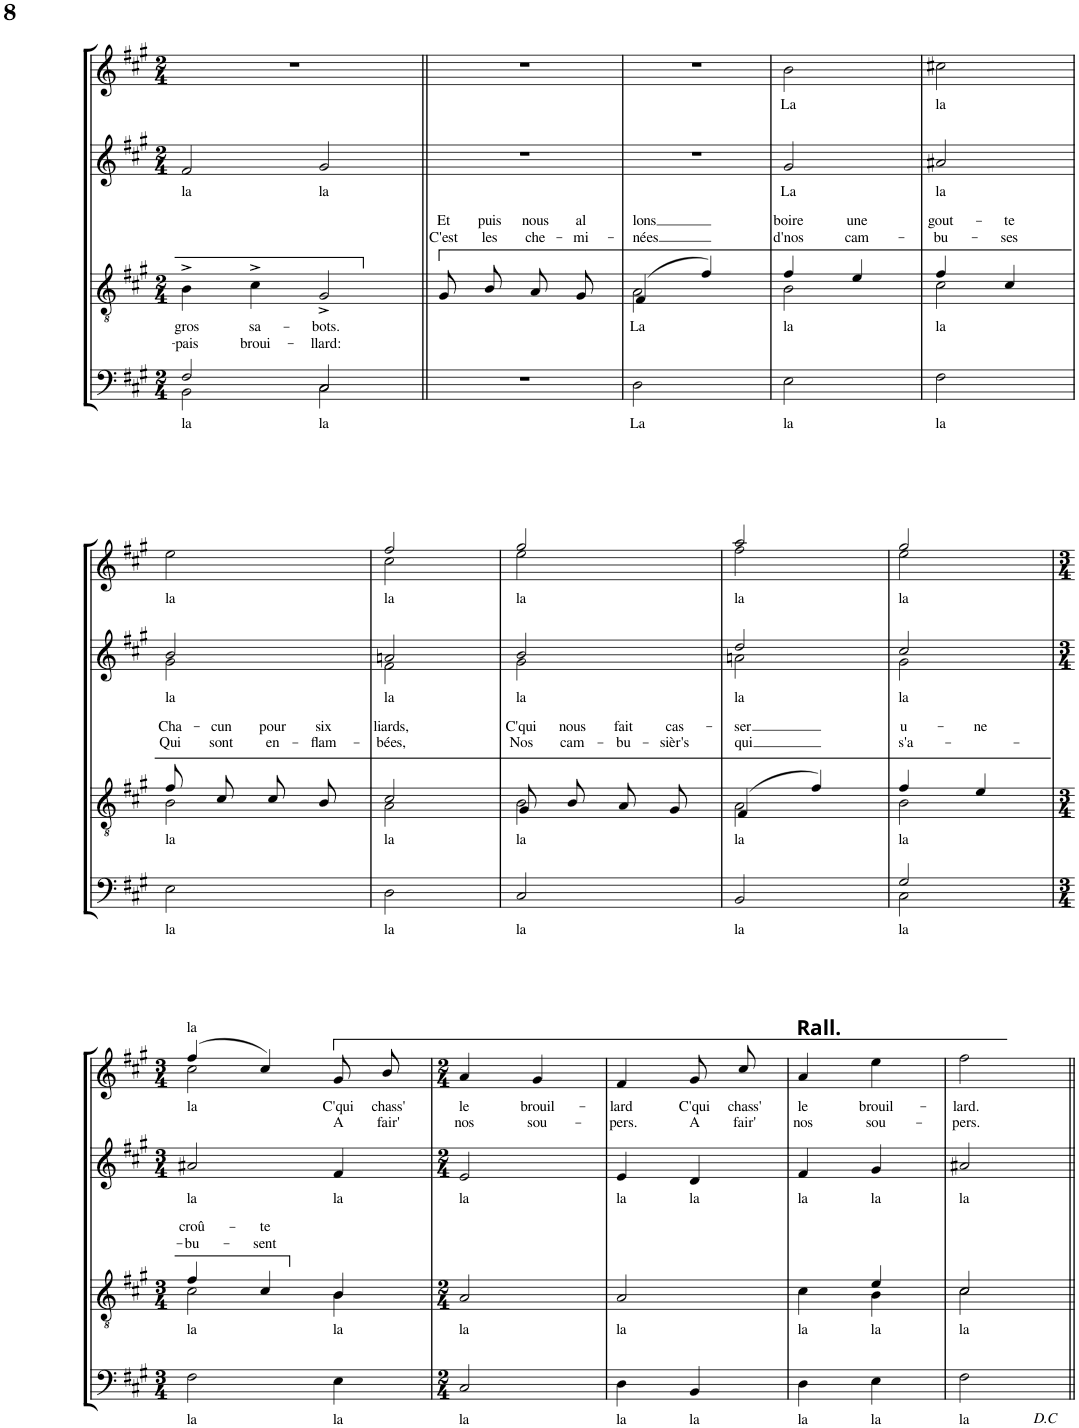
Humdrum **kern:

**kern	**text	**text	**kern	**text	**text	**kern	**text	**kern	**text	**text	**kern
*part5	*part5	*part5	*part4	*part4	*part4	*part3	*part3	*part2	*part2	*part2	*part1
*staff5	*staff5	*staff5	*staff4	*staff4	*staff4	*staff3	*staff3	*staff2	*staff2	*staff2	*staff1
*I"BASSES	*	*	*I"TÉNORS	*	*	*I"CONTRALTOS	*	*I"SOPRANOS	*	*	*I"Soprano solo
!!LO:PB:g=z
*clefF4	*	*	*clefGv2	*	*	*clefG2	*	*clefG2	*	*	*clefG2
*k[f#c#g#]	*	*	*k[f#c#g#]	*	*	*k[f#c#g#]	*	*k[f#c#g#]	*	*	*k[f#c#g#]
*M2/4	*	*	*M2/4	*	*	*M2/4	*	*M2/4	*	*	*M2/4
=34	=34	=34	=34	=34	=34	=34	=34	=34	=34	=34	=34
!	!LO:LY:b	!	!	!LO:LY:b	!LO:LY:b	!	!LO:LY:b	!	!	!	!
*^	*	*	*	*	*	*	*	*	*	*	*
2F#/	2BB\	la	.	4B^\	gros	-pais	2f#/	la	2r	.	.	2r
!	!	!	!	!	!LO:LY:b	!LO:LY:b	!	!	!	!	!	!
.	.	.	.	4c#^\	sa-	broui-	.	.	.	.	.	.
!	!	!LO:LY:b	!	!	!LO:LY:b	!LO:LY:b	!	!LO:LY:b	!	!	!	!
2C#/	2C#\	la	.	2G#^/	-bots.	-llard:	2g#/	la	2ryy	.	.	2ryy
=35||	=35||	=35||	=35||	=35||	=35||	=35||	=35||	=35||	=35||	=35||	=35||	=35||
!	!	!	!	!	!LO:LY:a	!LO:LY:a	!	!	!	!	!	!
*v	*v	*	*	*	*	*	*	*	*	*	*	*
2r	.	.	8G#/L	Et	C'est	2r	.	2r	.	.	2r
!	!	!	!	!LO:LY:a	!LO:LY:a	!	!	!	!	!	!
.	.	.	8B/J	puis	les	.	.	.	.	.	.
!	!	!	!	!LO:LY:a	!LO:LY:a	!	!	!	!	!	!
.	.	.	8A/L	nous	che-	.	.	.	.	.	.
!	!	!	!	!LO:LY:a	!LO:LY:a	!	!	!	!	!	!
.	.	.	8G#/J	al	-mi-	.	.	.	.	.	.
=36	=36	=36	=36	=36	=36	=36	=36	=36	=36	=36	=36
!	!LO:LY:b	!	!	!LO:LY:a	!LO:LY:a	!	!	!	!	!	!
*	*	*	*^	*	*	*	*	*	*	*	*
!	!	!	!	!	!LO:LY:b	!	!	!	!	!	!	!
2D\	La	.	(4F#/	2A\	La	-nées	2r	.	2r	.	.	2r
.	.	.	4f#/)	.	.	.	.	.	.	.	.	.
=37	=37	=37	=37	=37	=37	=37	=37	=37	=37	=37	=37	=37
!	!LO:LY:b	!	!	!	!LO:LY:a	!LO:LY:a	!	!	!	!	!	!
!	!	!	!	!	!LO:LY:b	!	!	!LO:LY:b	!	!LO:LY:b	!	!
2E\	la	.	4f#/	2B\	la	d'nos	2g#/	La	2b\	La	.	2r
!	!	!	!	!	!LO:LY:a	!LO:LY:a	!	!	!	!	!	!
.	.	.	4e/	.	une	cam-	.	.	.	.	.	.
=38	=38	=38	=38	=38	=38	=38	=38	=38	=38	=38	=38	=38
!	!LO:LY:b	!	!	!	!LO:LY:a	!LO:LY:a	!	!	!	!	!	!
!	!	!	!	!	!LO:LY:b	!	!	!LO:LY:b	!	!LO:LY:b	!	!
2F#\	la	.	4f#/	2c#\	la	-bu-	2a#X/	la	2cc#X\	la	.	2r
!	!	!	!	!	!LO:LY:a	!LO:LY:a	!	!	!	!	!	!
.	.	.	4c#/	.	-te	-ses	.	.	.	.	.	.
!!LO:LB:g=z
=39	=39	=39	=39	=39	=39	=39	=39	=39	=39	=39	=39	=39
!	!LO:LY:b	!	!	!	!LO:LY:a	!LO:LY:a	!	!	!	!	!	!
!	!	!	!	!	!LO:LY:b	!	!	!LO:LY:b	!	!LO:LY:b	!	!
*	*	*	*	*	*	*	*^	*	*	*	*	*
2E\	la	.	8f#/L	2B\	la	Qui	2b/	2g#\	la	2ee\	la	.	2r
!	!	!	!	!	!LO:LY:a	!LO:LY:a	!	!	!	!	!	!	!
.	.	.	8c#/J	.	-cun	sont	.	.	.	.	.	.	.
!	!	!	!	!	!LO:LY:a	!LO:LY:a	!	!	!	!	!	!	!
.	.	.	8c#/L	.	pour	en-	.	.	.	.	.	.	.
!	!	!	!	!	!LO:LY:a	!LO:LY:a	!	!	!	!	!	!	!
.	.	.	8B/J	.	six	-flam-	.	.	.	.	.	.	.
=40	=40	=40	=40	=40	=40	=40	=40	=40	=40	=40	=40	=40	=40
!	!LO:LY:b	!	!	!	!LO:LY:a	!LO:LY:a	!	!	!	!	!	!	!
!	!	!	!	!	!LO:LY:b	!	!	!	!LO:LY:b	!	!LO:LY:b	!	!
*	*	*	*	*	*	*	*	*	*	*^	*	*	*
2D\	la	.	2c#/	2A\	la	-bées,	2an/	2f#\	la	2ff#/	2cc#\	la	.	2r
=41	=41	=41	=41	=41	=41	=41	=41	=41	=41	=41	=41	=41	=41	=41
!	!LO:LY:b	!	!	!	!LO:LY:a	!LO:LY:a	!	!	!	!	!	!	!	!
!	!	!	!	!	!LO:LY:b	!	!	!	!LO:LY:b	!	!	!LO:LY:b	!	!
2C#/	la	.	8G#/L	2B\	la	Nos	2b/	2g#\	la	2gg#/	2ee\	la	.	2r
!	!	!	!	!	!LO:LY:a	!LO:LY:a	!	!	!	!	!	!	!	!
.	.	.	8B/J	.	nous	cam-	.	.	.	.	.	.	.	.
!	!	!	!	!	!LO:LY:a	!LO:LY:a	!	!	!	!	!	!	!	!
.	.	.	8A/L	.	fait	-bu-	.	.	.	.	.	.	.	.
!	!	!	!	!	!LO:LY:a	!LO:LY:a	!	!	!	!	!	!	!	!
.	.	.	8G#/J	.	cas-	-sièr's	.	.	.	.	.	.	.	.
=42	=42	=42	=42	=42	=42	=42	=42	=42	=42	=42	=42	=42	=42	=42
!	!LO:LY:b	!	!	!	!LO:LY:a	!LO:LY:a	!	!	!	!	!	!	!	!
!	!	!	!	!	!LO:LY:b	!	!	!	!LO:LY:b	!	!	!LO:LY:b	!	!
2BB/	la	.	(4F#/	2A\	la	qui	2dd/	2an\	la	2aa/	2ff#\	la	.	2r
.	.	.	4f#/)	.	.	.	.	.	.	.	.	.	.	.
=43	=43	=43	=43	=43	=43	=43	=43	=43	=43	=43	=43	=43	=43	=43
!	!LO:LY:b	!	!	!	!LO:LY:a	!LO:LY:a	!	!	!	!	!	!	!	!
*^	*	*	*	*	*	*	*	*	*	*	*	*	*	*
!	!	!	!	!	!	!LO:LY:b	!	!	!	!LO:LY:b	!	!	!LO:LY:b	!	!
2G#/	2C#\	la	.	4f#/	2B\	la	s'a-	2cc#/	2g#\	la	2gg#/	2ee\	la	.	2r
!	!	!	!	!	!	!LO:LY:a	!	!	!	!	!	!	!	!	!
.	.	.	.	4e/	.	-ne	.	.	.	.	.	.	.	.	.
*v	*v	*	*	*	*	*	*	*v	*v	*	*	*	*	*	*
!!LO:LB:g=z
=44	=44	=44	=44	=44	=44	=44	=44	=44	=44	=44	=44	=44	=44
*M3/4	*	*	*M3/4	*	*	*	*M3/4	*	*M3/4	*	*	*	*M3/4
!	!LO:LY:b	!	!	!	!LO:LY:a	!LO:LY:a	!	!	!	!	!	!	!
!	!	!	!	!	!LO:LY:b	!	!	!LO:LY:b	!	!	!LO:LY:a	!	!
!	!	!	!	!	!	!	!	!	!	!	!LO:LY:b	!	!
2F#\	la	.	4f#/	2c#\	la	-bu-	2a#X/	la	(4ff#/	2cc#\	la-	.	2.r
!	!	!	!	!	!LO:LY:a	!LO:LY:a	!	!	!	!	!	!	!
.	.	.	4c#/	.	-te	sent	.	.	4cc#/)	.	.	.	.
!	!LO:LY:b	!	!	!	!LO:LY:b	!	!	!LO:LY:b	!	!	!LO:LY:b	!LO:LY:b	!
4E\	la	.	4B/	4B\	la	.	4f#/	la	8g#/L	4ryy	C'qui	A	.
!	!	!	!	!	!	!	!	!	!	!	!LO:LY:b	!LO:LY:b	!
.	.	.	.	.	.	.	.	.	8b/J	.	chass'	fair'	.
*	*	*	*v	*v	*	*	*	*	*v	*v	*	*	*
=45	=45	=45	=45	=45	=45	=45	=45	=45	=45	=45	=45
*M2/4	*	*	*M2/4	*	*	*M2/4	*	*M2/4	*	*	*M2/4
!	!LO:LY:b	!	!	!LO:LY:b	!	!	!LO:LY:b	!	!LO:LY:b	!LO:LY:b	!
2C#/	la	.	2A/	la	.	2e/	la	4a/	le	nos	2r
!	!	!	!	!	!	!	!	!	!LO:LY:b	!LO:LY:b	!
.	.	.	.	.	.	.	.	4g#/	brouil-	sou-	.
=46	=46	=46	=46	=46	=46	=46	=46	=46	=46	=46	=46
!	!LO:LY:b	!	!	!LO:LY:b	!	!	!LO:LY:b	!	!LO:LY:b	!LO:LY:b	!
4D\	la	.	2A/	la	.	4e/	la	4f#/	-lard	-pers.	2r
!	!LO:LY:b	!	!	!	!	!	!LO:LY:b	!	!LO:LY:b	!LO:LY:b	!
4BB/	la	.	.	.	.	4d/	la	8g#/L	C'qui	A	.
!	!	!	!	!	!	!	!	!	!LO:LY:b	!LO:LY:b	!
.	.	.	.	.	.	.	.	8cc#/J	chass'	fair'	.
=47	=47	=47	=47	=47	=47	=47	=47	=47	=47	=47	=47
!	!	!	!	!	!	!	!	!	!	!	!LO:TX:a:B:t=Rall.
!	!LO:LY:b	!	!	!LO:LY:b	!	!	!LO:LY:b	!	!LO:LY:b	!LO:LY:b	!
*	*	*	*^	*	*	*	*	*	*	*	*
4D\	la	.	4c#\	4ryy	la	.	4f#/	la	4a/	le	nos	2r
!	!LO:LY:b	!	!	!	!LO:LY:b	!	!	!LO:LY:b	!	!LO:LY:b	!LO:LY:b	!
4E\	la	.	4e/	4B\	la	.	4g#/	la	4ee\	brouil-	sou-	.
=48	=48	=48	=48	=48	=48	=48	=48	=48	=48	=48	=48	=48
!	!LO:LY:b	!LO:LY:b	!	!	!LO:LY:b	!	!	!LO:LY:b	!	!LO:LY:b	!LO:LY:b	!
2F#\	la	D.C	2c#/	2c#\	la	.	2a#X/	la	2ff#\	-lard.	-pers.	2r
*	*	*	*v	*v	*	*	*	*	*	*	*	*
=||	=||	=||	=||	=||	=||	=||	=||	=||	=||	=||	=||
*-	*-	*-	*-	*-	*-	*-	*-	*-	*-	*-	*-
